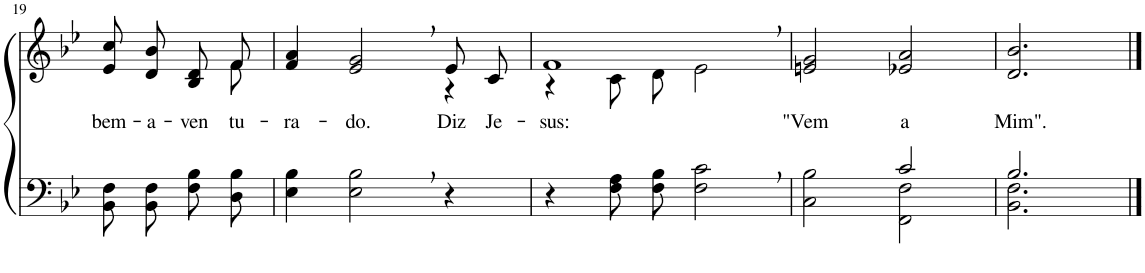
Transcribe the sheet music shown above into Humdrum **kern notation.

**kern	**kern	**text
*part2	*part1	*part1
*staff2	*staff1	*staff1
*I"Parte III e IV	*I"Parte I e II	*
!!LO:PB:g=z
*clefF4	*clefG2	*
*Trd1c2	*Trd1c2	*
*k[b-e-]	*k[b-e-]	*
*M4/4	*M4/4	*
=19	=19	=19
*	*^	*
!	!	!	!LO:LY:b
8BB-\ 8F\L	4.ryy	8e-/ 8cc/L	bem-
!	!	!	!LO:LY:b
8BB-\ 8F\J	.	8d/ 8b-/J	-a-
!	!	!	!LO:LY:b
8F\ 8B-\L	.	8B-/ 8d/L	-ven-
!	!	!	!LO:LY:b
8D\ 8B-\J	8f\	8f/J	-tu-
=20	=20	=20	=20
!	!	!	!LO:LY:b
4E-\ 4B-\	4f/ 4a/	2.ryy	-ra-
!	!	!	!LO:LY:b
2E-\, 2B-\,	2e-/, 2g/,	.	-do.
!	!	!	!LO:LY:b
4r	8e-/L	4r	Diz
!	!	!	!LO:LY:b
.	8c/J	.	Je-
=21	=21	=21	=21
!	!	!	!LO:LY:b
4r	1f,	4r	-sus:
8F\ 8A\L	.	8c\L	.
8F\ 8B-\J	.	8d\J	.
2F\, 2c\,	.	2e-\	.
=22	=22	=22	=22
*^	*	*	*
!	!	!	!	!LO:LY:b
*	*	*v	*v	*
2ryy	2C\ 2B-\	2en/ 2g/	"Vem
!	!	!	!LO:LY:b
2c/	2FF\ 2F\	2e-X/ 2a/	a
=23	=23	=23	=23
!	!	!	!LO:LY:b
2.B-/	2.BB-\ 2.F\	2.d/ 2.b-/	Mim".
*v	*v	*	*
==	==	==
*-	*-	*-
